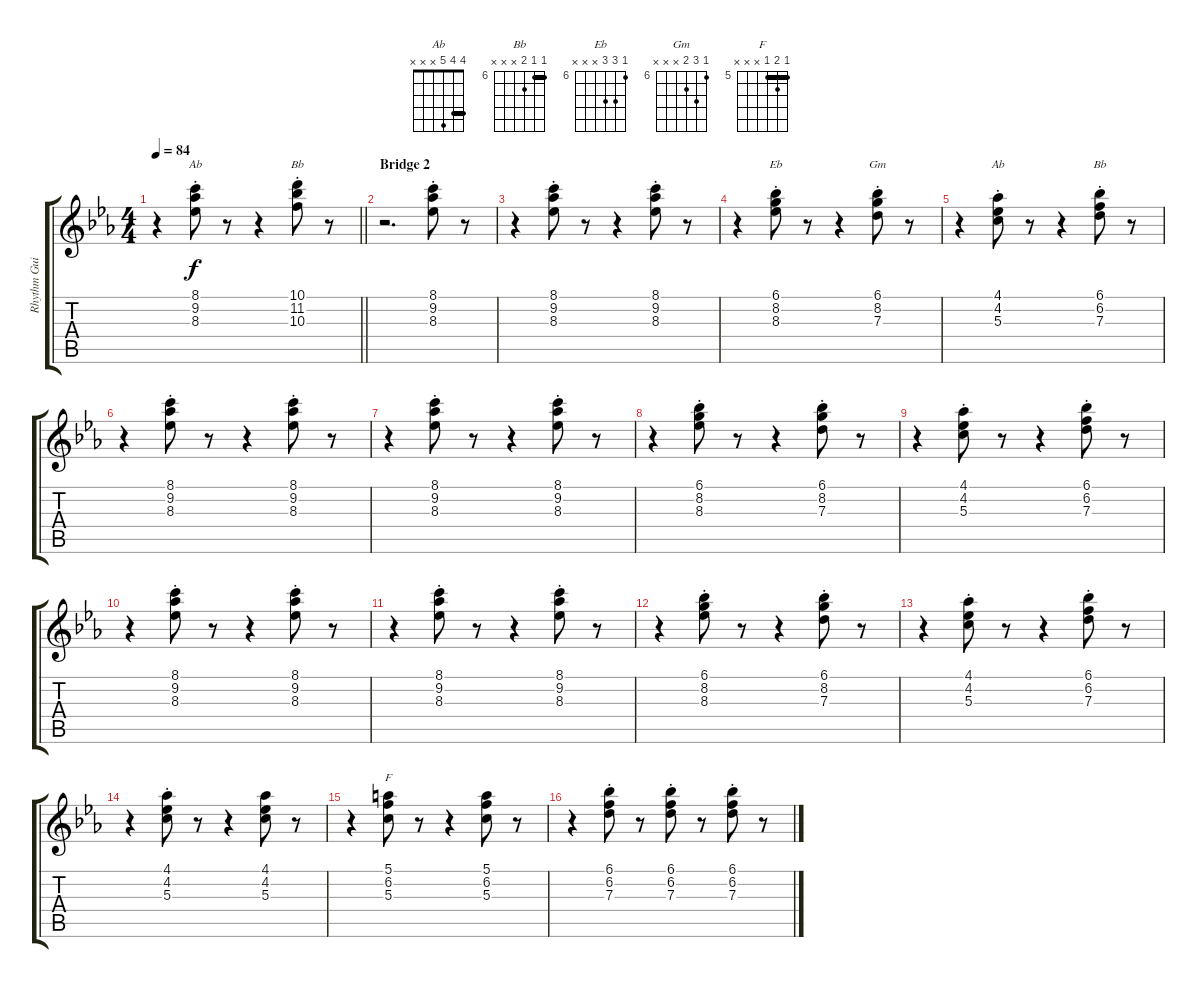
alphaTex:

\track ("Rhythm Guitar 2" "Rhythm Gui") {instrument electricguitarclean}
\staff {score tabs}
\tuning (E4 B3 G3 D3 A2 E2) {hide}
\chord ("Ab" 8 9 8 x x x) {firstfret 8 barre 8}
\chord ("Bb" 10 11 10 x x x) {firstfret 10 barre 10}
\chord ("Eb" 6 8 8 x x x) {firstfret 6}
\chord ("Gm" 6 8 7 x x x) {firstfret 6}
\chord ("Ab" 4 4 5 x x x) {barre 4}
\chord ("Bb" 6 6 7 x x x) {firstfret 6 barre 6}
\chord ("F" 5 6 5 x x x) {firstfret 5 barre 5}
\ts (4 4)
\tempo 84
\clef g2
\barLineRight lightlight
\ks eb
r.4{dy f} (8.1{st} 9.2{st} 8.3{st}).8{ch "Ab"} r.8 r.4 (10.1{st} 11.2{st} 10.3{st}).8{ch "Bb"} r.8 |
\section ("" "Bridge 2")
r.2{d} (8.1{st} 9.2{st} 8.3{st}).8 r.8 |
r.4 (8.1{st} 9.2{st} 8.3{st}).8 r.8 r.4 (8.1{st} 9.2{st} 8.3{st}).8 r.8 |
r.4 (6.1{st} 8.2{st} 8.3{st}).8{ch "Eb"} r.8 r.4 (6.1{st} 8.2{st} 7.3{st}).8{ch "Gm"} r.8 |
r.4 (4.1{st} 4.2{st} 5.3{st}).8{ch "Ab"} r.8 r.4 (6.1{st} 6.2{st} 7.3{st}).8{ch "Bb"} r.8 |
r.4 (8.1{st} 9.2{st} 8.3{st}).8 r.8 r.4 (8.1{st} 9.2{st} 8.3{st}).8 r.8 |
r.4 (8.1{st} 9.2{st} 8.3{st}).8 r.8 r.4 (8.1{st} 9.2{st} 8.3{st}).8 r.8 |
r.4 (6.1{st} 8.2{st} 8.3{st}).8 r.8 r.4 (6.1{st} 8.2{st} 7.3{st}).8 r.8 |
r.4 (4.1{st} 4.2{st} 5.3{st}).8 r.8 r.4 (6.1{st} 6.2{st} 7.3{st}).8 r.8 |
r.4 (8.1{st} 9.2{st} 8.3{st}).8 r.8 r.4 (8.1{st} 9.2{st} 8.3{st}).8 r.8 |
r.4 (8.1{st} 9.2{st} 8.3{st}).8 r.8 r.4 (8.1{st} 9.2{st} 8.3{st}).8 r.8 |
r.4 (6.1{st} 8.2{st} 8.3{st}).8 r.8 r.4 (6.1{st} 8.2{st} 7.3{st}).8 r.8 |
r.4 (4.1{st} 4.2{st} 5.3{st}).8 r.8 r.4 (6.1{st} 6.2{st} 7.3{st}).8 r.8 |
r.4 (4.1{st} 4.2{st} 5.3{st}).8 r.8 r.4 (4.1 4.2 5.3).8 r.8 |
r.4 (5.1 6.2 5.3).8{ch "F"} r.8 r.4 (5.1 6.2 5.3).8 r.8 |
r.4 (6.1{st} 6.2{st} 7.3{st}).8 r.8 (6.1{st} 6.2{st} 7.3{st}).8 r.8 (6.1{st} 6.2{st} 7.3{st}).8 r.8
